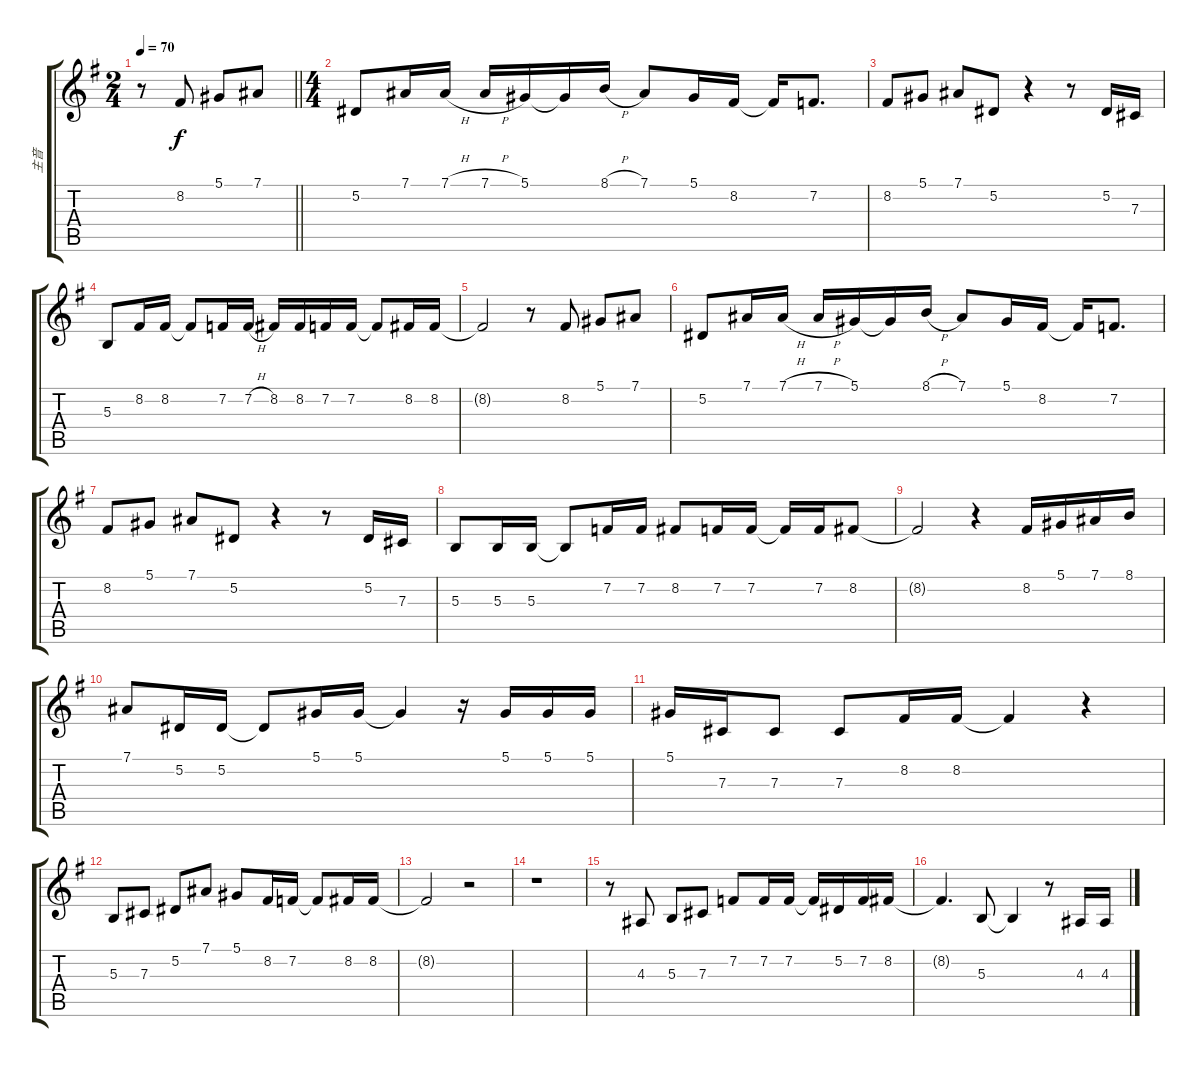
\track ("主音" "主音") {instrument sopranosax}
\staff {score tabs}
\tuning (Eb4 Bb3 Gb3 Db3 Ab2 Eb2) {hide}
\ts (2 4)
\tempo 70
\clef g2
\barLineRight lightlight
\ks g
r.8{dy f} 8.2.8 5.1.8 7.1.8 |
\ts (4 4)
5.2.8 7.1.16 7.1{h}.16 7.1{h}.16 5.1.16 5.1{t}.16 8.1{h}.16 7.1.8 5.1.16 8.2.16 8.2{t}.16 7.2.8{d} |
8.2.8 5.1.8 7.1.8 5.2.8 r.4 r.8 5.2.16 7.3.16 |
5.3.8 8.2.16 8.2.16 8.2{t}.8 7.2.16 7.2{h}.16 8.2.16 8.2.16 7.2.16 7.2.16 7.2{t}.8 8.2.16 8.2.16 |
8.2{t}.2 r.8 8.2.8 5.1.8 7.1.8 |
5.2.8 7.1.16 7.1{h}.16 7.1{h}.16 5.1.16 5.1{t}.16 8.1{h}.16 7.1.8 5.1.16 8.2.16 8.2{t}.16 7.2.8{d} |
8.2.8 5.1.8 7.1.8 5.2.8 r.4 r.8 5.2.16 7.3.16 |
5.3.8 5.3.16 5.3.16 5.3{t}.8 7.2.16 7.2.16 8.2.8 7.2.16 7.2.16 7.2{t}.16 7.2.16 8.2.8 |
8.2{t}.2 r.4 8.2.16 5.1.16 7.1.16 8.1.16 |
7.1.8 5.2.16 5.2.16 5.2{t}.8 5.1.16 5.1.16 5.1{t}.4 r.16 5.1.16 5.1.16 5.1.16 |
5.1.16 7.3.16 7.3.8 7.3.8 8.2.16 8.2.16 8.2{t}.4 r.4 |
5.3.8 7.3.8 5.2.8 7.1.8 5.1.8 8.2.16 7.2.16 7.2{t}.8 8.2.16 8.2.16 |
8.2{t}.2 r.2 |
r.1 |
r.8 4.3.8 5.3.8 7.3.8 7.2.8 7.2.16 7.2.16 7.2{t}.16 5.2.16 7.2.16 8.2.16 |
8.2{t}.4{d} 5.3.8 5.3{t}.4 r.8 4.3.16 4.3.16
